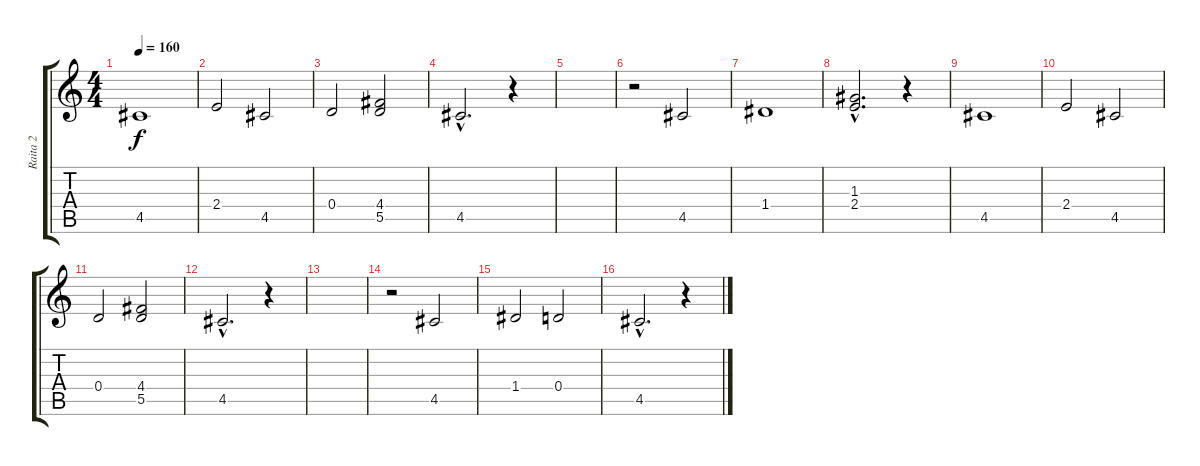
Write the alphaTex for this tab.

\track ("Raita 2" "Raita 2") {instrument acousticguitarnylon}
\staff {score tabs}
\tuning (E4 B3 G3 D3 A2 E2) {hide}
\ts (4 4)
\tempo 160
\clef g2
\ks c
4.5.1{dy f instrument acousticguitarnylon} |
2.4.2 4.5.2 |
0.4.2 (4.4 5.5).2 |
4.5{hac}.2{d} r.4 |
|
r.2 4.5.2 |
1.4.1 |
(1.3{hac} 2.4{hac}).2{d} r.4 |
4.5.1 |
2.4.2 4.5.2 |
0.4.2 (4.4 5.5).2 |
4.5{hac}.2{d} r.4 |
|
r.2 4.5.2 |
1.4.2 0.4.2 |
4.5{hac}.2{d} r.4
